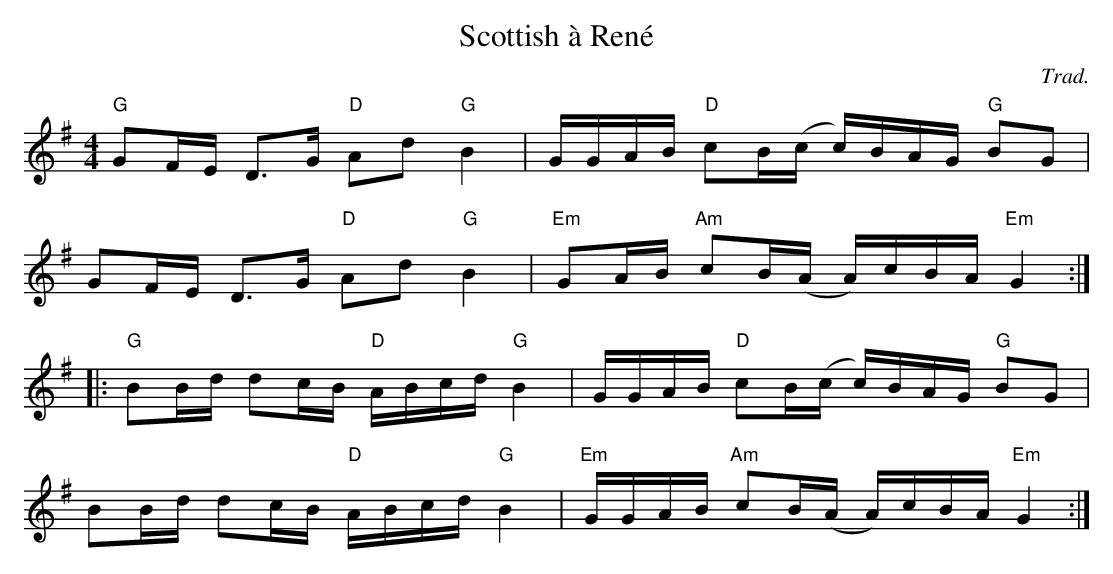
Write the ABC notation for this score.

X:1
T:Scottish à René
C:Trad.
K:G
M:4/4
L:1/16
K:G
"G"G2FE D3G "D"A2d2 "G"B4 | GGAB "D"c2B(c c)BAG "G"B2G2 |
G2FE D3G "D"A2d2 "G"B4 | "Em"G2AB "Am"c2B(A A)cBA "Em"G4 ::
"G"B2Bd d2cB "D"ABcd "G"B4 | GGAB "D"c2B(c c)BAG "G"B2G2 |
B2Bd d2cB "D"ABcd "G"B4 | "Em"GGAB "Am"c2B(A A)cBA "Em"G4 :|
